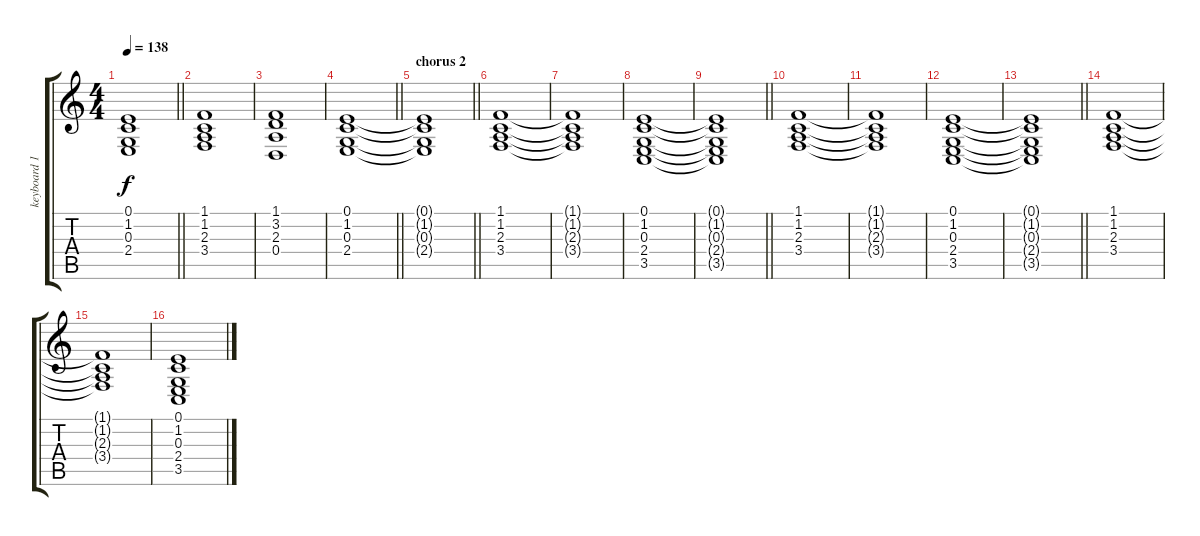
\track ("keyboard 1 " "keyboard 1") {instrument pad2warm}
\staff {score tabs}
\tuning (E4 B3 G3 D3 A2 E2) {hide}
\ts (4 4)
\tempo 138
\clef g2
\barLineRight lightlight
\ks c
(0.1{t} 1.2{t} 0.3{t} 2.4{t}).1{dy f} |
(1.1 1.2 2.3 3.4).1 |
(1.1 3.2 2.3 0.4).1 |
\barLineRight lightlight
(0.1 1.2 0.3 2.4).1 |
\section ("" "chorus 2")
\barLineRight lightlight
(0.1{t} 1.2{t} 0.3{t} 2.4{t}).1 |
(1.1 1.2 2.3 3.4).1{volume 5 balance 15 instrument lead2sawtooth} |
(1.1{t} 1.2{t} 2.3{t} 3.4{t}).1 |
(0.1 1.2 0.3 2.4 3.5).1 |
\barLineRight lightlight
(0.1{t} 1.2{t} 0.3{t} 2.4{t} 3.5{t}).1 |
(1.1 1.2 2.3 3.4).1 |
(1.1{t} 1.2{t} 2.3{t} 3.4{t}).1 |
(0.1 1.2 0.3 2.4 3.5).1 |
\barLineRight lightlight
(0.1{t} 1.2{t} 0.3{t} 2.4{t} 3.5{t}).1 |
(1.1 1.2 2.3 3.4).1 |
(1.1{t} 1.2{t} 2.3{t} 3.4{t}).1 |
(0.1 1.2 0.3 2.4 3.5).1
